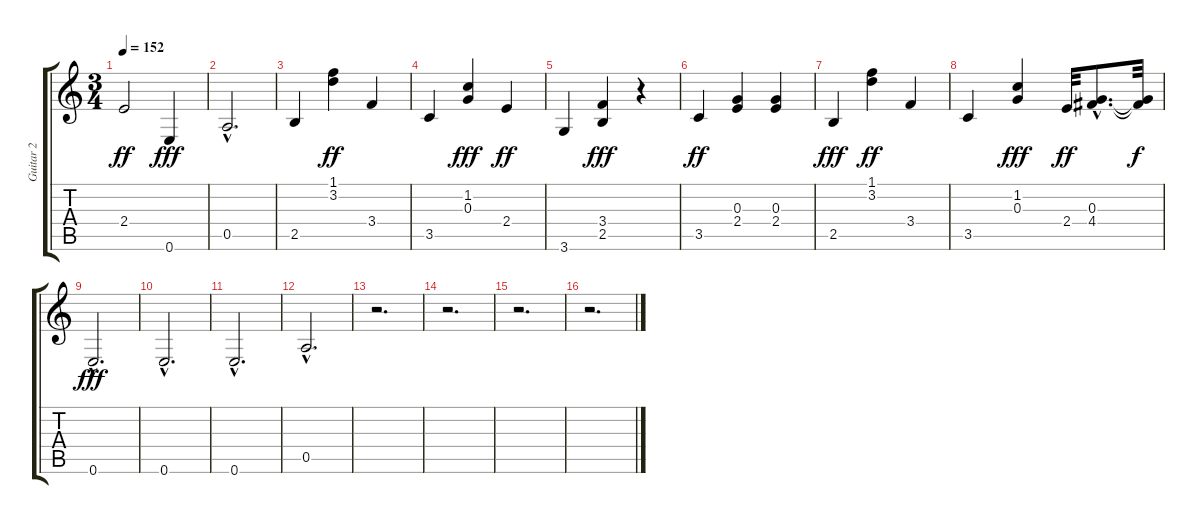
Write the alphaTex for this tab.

\track ("Guitar 2" "Guitar 2") {instrument acousticguitarnylon}
\staff {score tabs}
\tuning (E4 B3 G3 D3 A2 E2) {hide}
\ts (3 4)
\tempo 152
\clef g2
\ks c
2.4.2{dy ff} 0.6.4{dy fff} |
0.5{hac}.2{d} |
2.5.4 (1.1 3.2).4{dy ff} 3.4.4 |
3.5.4 (1.2 0.3).4{dy fff} 2.4.4{dy ff} |
3.6.4 (3.4 2.5).4{dy fff} r.4 |
3.5.4{dy ff} (0.3 2.4).4 (0.3 2.4).4 |
2.5.4{dy fff} (1.1 3.2).4{dy ff} 3.4.4 |
3.5.4 (1.2 0.3).4{dy fff} 2.4.32{dy ff} (0.3{hac} 4.4{hac}).8{d} (0.3{t} 4.4{t}).32{dy f} |
0.6{hac}.2{d dy fff} |
0.6{hac}.2{d} |
0.6{hac}.2{d} |
0.5{hac}.2{d} |
r.2{d} |
r.2{d} |
r.2{d} |
r.2{d}
